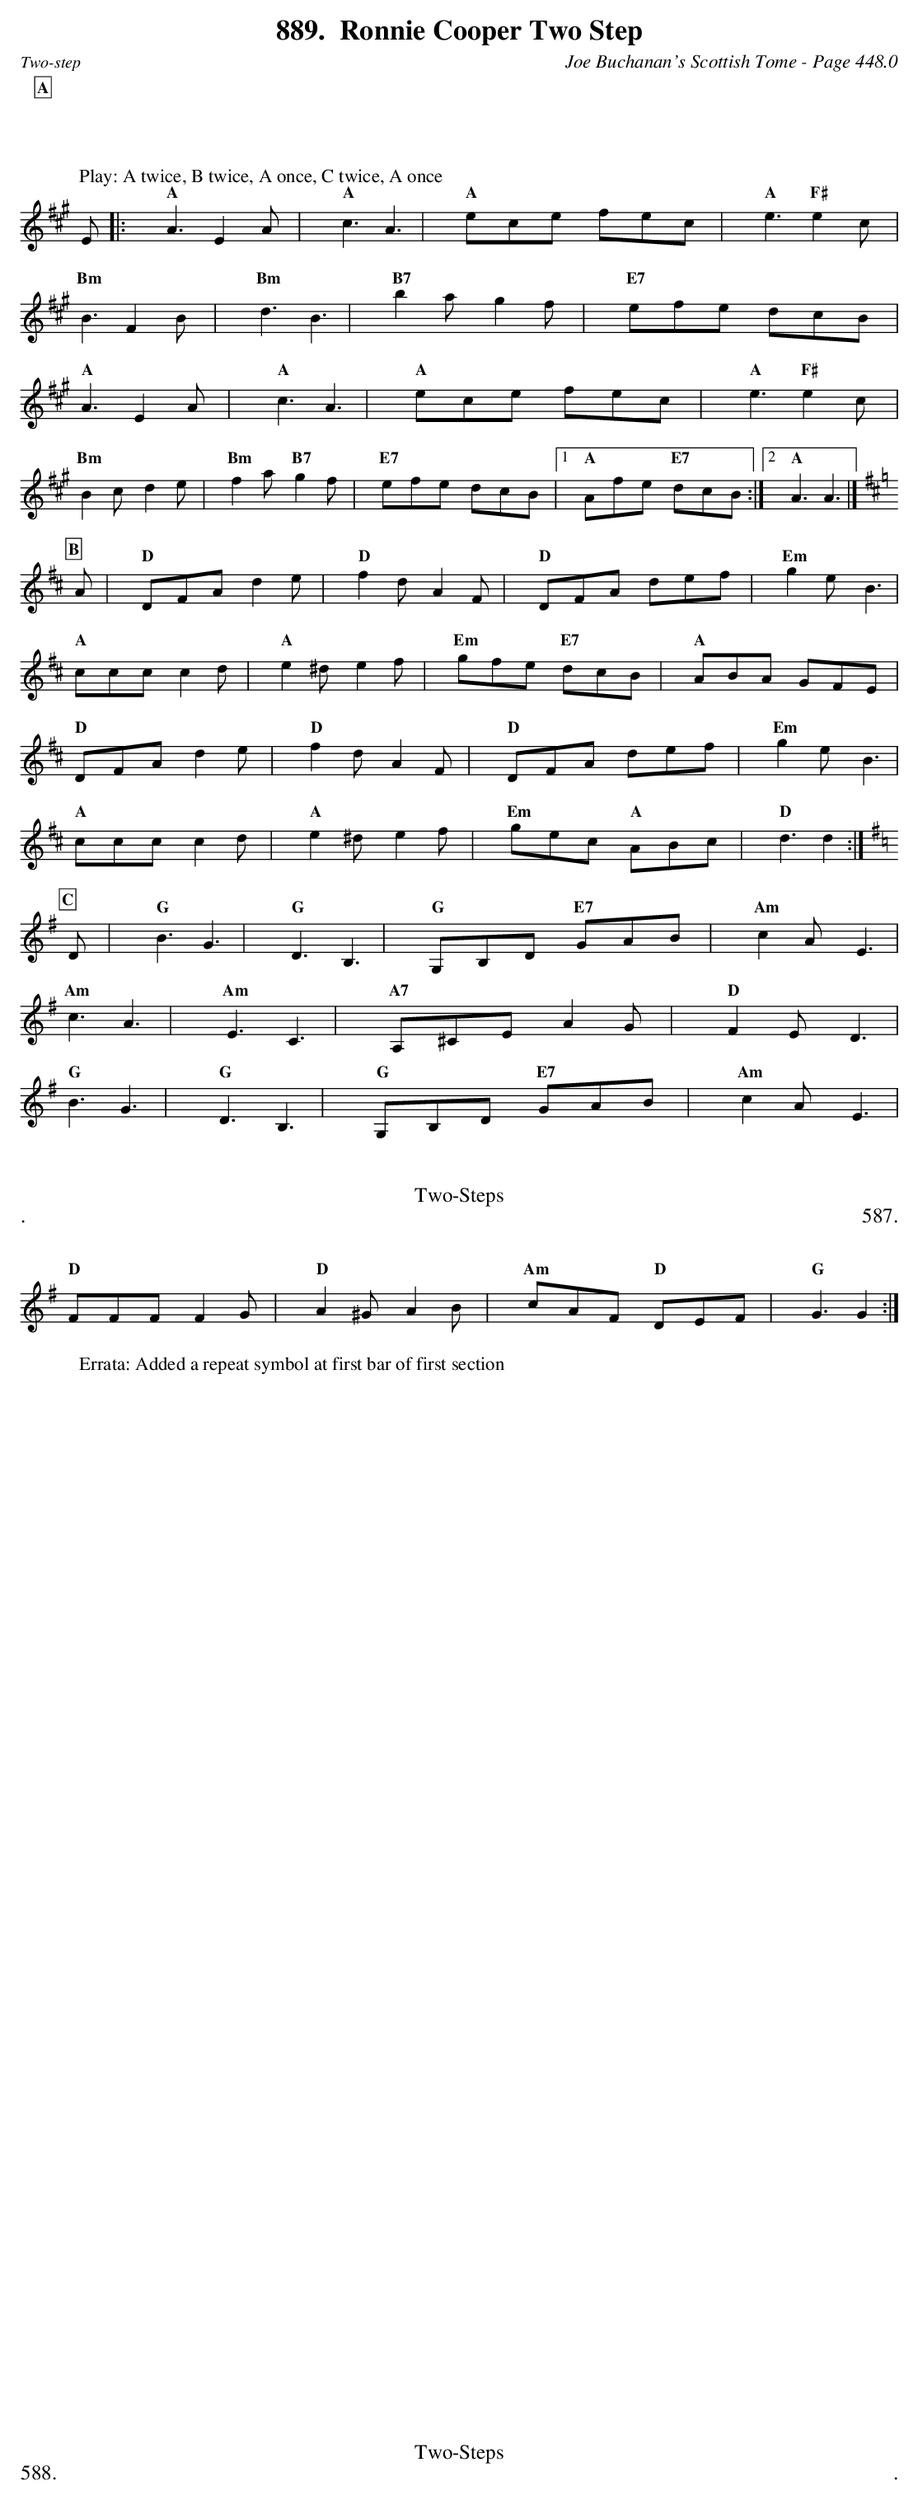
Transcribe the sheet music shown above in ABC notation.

X:1
T:Ronnie Cooper Two Step
C:Joe Buchanan's Scottish Tome - Page 448.0
L:1/8
M:6/8
K:A
P:A
W:Play: A twice, B twice, A once, C twice, A once
%%vskip 0
E |: "A"A3 E2 A | "A"c3 A3 | "A"ece fec | "A"e3 "F#"e2 c |
"Bm"B3 F2 B | "Bm"d3 B3 | "B7"b2 a g2 f | "E7"efe dcB |
"A"A3 E2 A | "A"c3 A3 | "A"ece fec | "A"e3 "F#"e2 c |
"Bm"B2 c d2 e | "Bm"f2 a "B7"g2 f | "E7"efe dcB |1 "A"Afe "E7"dcB :|2 "A"A3 A3 |]
P:B
[K:D] A | "D"DFA d2 e | "D"f2 d A2 F | "D"DFA def | "Em"g2 e B3 |
"A"ccc c2 d | "A"e2 ^d e2 f | "Em"gfe "E7"dcB | "A"ABA GFE |
"D"DFA d2 e | "D"f2 d A2 F | "D"DFA def | "Em"g2 e B3 |
"A"ccc c2 d | "A"e2^d e2f | "Em"gec "A"ABc | "D"d3 d2 :|
P:C
[K:G] D | "G"B3 G3 | "G"D3 B,3 | "G"G,B,D "E7"GAB | "Am"c2 A E3 |
"Am"c3 A3 | "Am"E3 C3 | "A7"A,^CE A2 G | "D"F2 E D3 |
"G"B3 G3 | "G"D3 B,3 | "G"G,B,D "E7"GAB | "Am"c2 A E3 |
"D"FFF F2 G | "D"A2 ^G A2 B | "Am" cAF "D"DEF | "G"G3 G2 :|
W:Errata: Added a repeat symbol at first bar of first section
